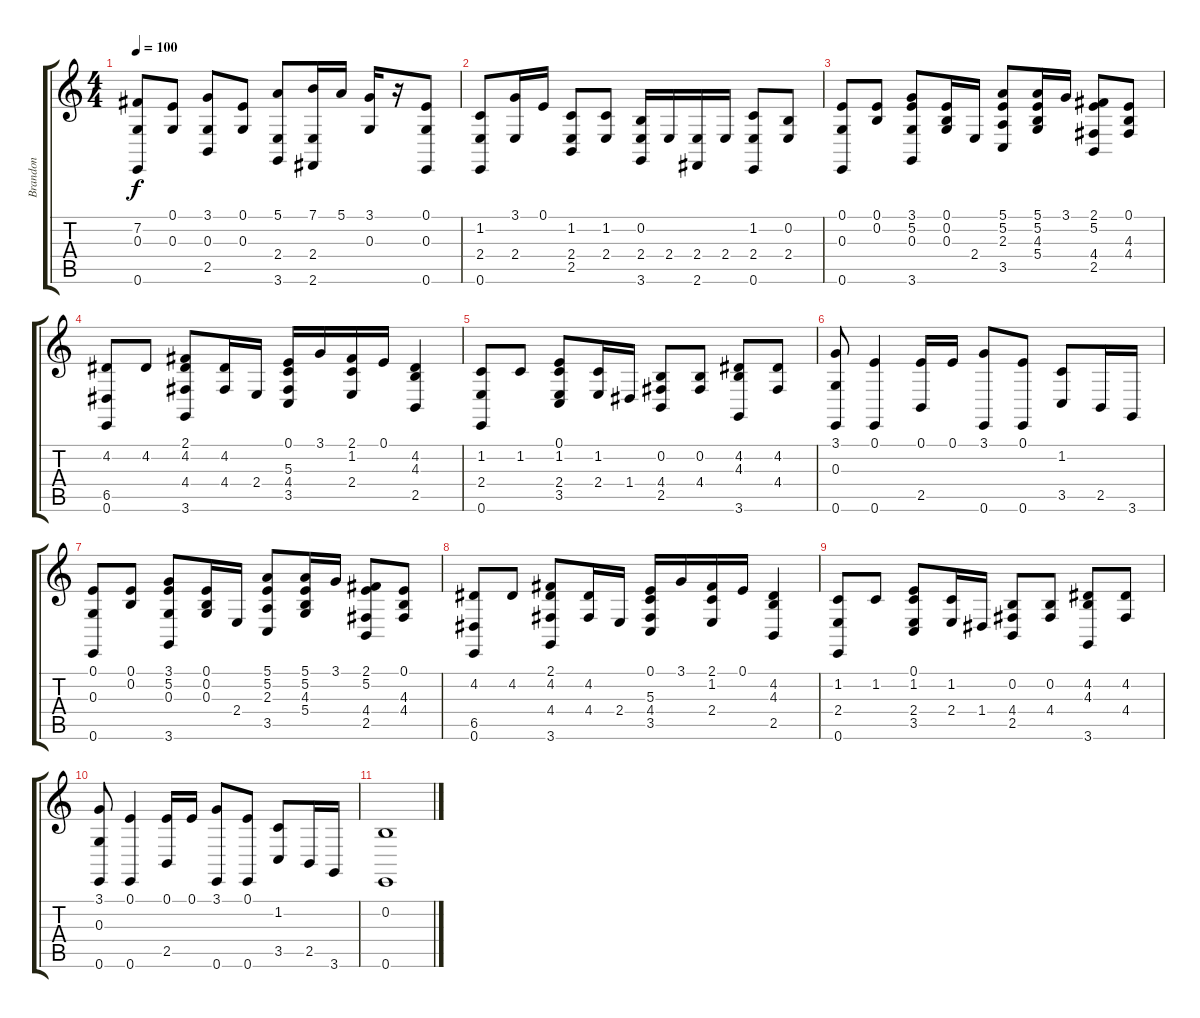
\track ("Brandon" "Brandon") {instrument acousticgrandpiano}
\staff {score tabs}
\tuning (E4 B3 G3 D3 A2 E2) {hide}
\ts (4 4)
\tempo 100
\clef g2
\ks c
(7.2 0.3 0.6).8{dy f} (0.1 0.3).8 (3.1 0.3 2.5).8 (0.1 0.3).8 (5.1 2.4 3.6).8 (7.1 2.4 2.6).16 5.1.16 (3.1 0.3).16 r.16 (0.1 0.3 0.6).8 |
(1.2 2.4 0.6).8 (3.1 2.4).16 0.1.16 (1.2 2.4 2.5).8 (1.2 2.4).8 (0.2 2.4 3.6).16 2.4.16 (2.4 2.6).16 2.4.16 (1.2 2.4 0.6).8 (0.2 2.4).8 |
(0.1 0.3 0.6).8 (0.1 0.2).8 (3.1 5.2 0.3 3.6).8 (0.1 0.2 0.3).16 2.4.16 (5.1 5.2 2.3 3.5).8 (5.1 5.2 4.3 5.4).16 3.1.16 (2.1 5.2 4.4 2.5).8 (0.1 4.3 4.4).8 |
(4.2 6.5 0.6).8 4.2.8 (2.1 4.2 4.4 3.6).8 (4.2 4.4).16 2.4.16 (0.1 5.3 4.4 3.5).16 3.1.16 (2.1 1.2 2.4).16 0.1.16 (4.2 4.3 2.5).4 |
(1.2 2.4 0.6).8 1.2.8 (0.1 1.2 2.4 3.5).8 (1.2 2.4).16 1.4.16 (0.2 4.4 2.5).8 (0.2 4.4).8 (4.2 4.3 3.6).8 (4.2 4.4).8 |
(3.1 0.3 0.6).8 (0.1 0.6).4 (0.1 2.5).16 0.1.16 (3.1 0.6).8 (0.1 0.6).8 (1.2 3.5).8 2.5.16 3.6.16 |
(0.1 0.3 0.6).8 (0.1 0.2).8 (3.1 5.2 0.3 3.6).8 (0.1 0.2 0.3).16 2.4.16 (5.1 5.2 2.3 3.5).8 (5.1 5.2 4.3 5.4).16 3.1.16 (2.1 5.2 4.4 2.5).8 (0.1 4.3 4.4).8 |
(4.2 6.5 0.6).8 4.2.8 (2.1 4.2 4.4 3.6).8 (4.2 4.4).16 2.4.16 (0.1 5.3 4.4 3.5).16 3.1.16 (2.1 1.2 2.4).16 0.1.16 (4.2 4.3 2.5).4 |
(1.2 2.4 0.6).8 1.2.8 (0.1 1.2 2.4 3.5).8 (1.2 2.4).16 1.4.16 (0.2 4.4 2.5).8 (0.2 4.4).8 (4.2 4.3 3.6).8 (4.2 4.4).8 |
(3.1 0.3 0.6).8 (0.1 0.6).4 (0.1 2.5).16 0.1.16 (3.1 0.6).8 (0.1 0.6).8 (1.2 3.5).8 2.5.16 3.6.16 |
(0.2 0.6).1
